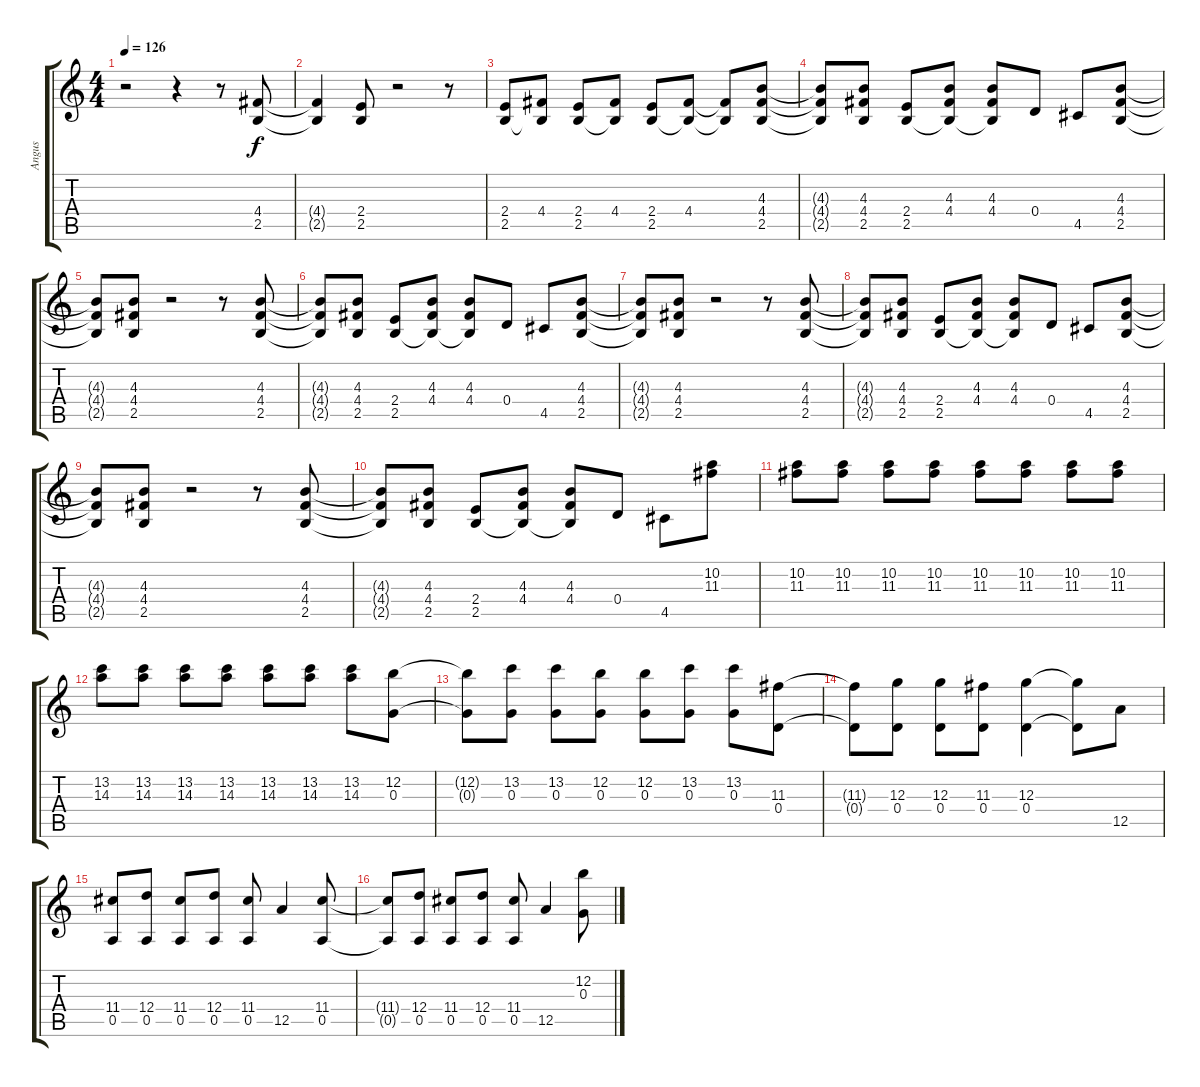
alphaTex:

\track ("Angus" "Angus") {instrument distortionguitar}
\staff {score tabs}
\tuning (E4 B3 G3 D3 A2 E2) {hide}
\ts (4 4)
\tempo 126
\clef g2
\ks c
r.2{dy f} r.4 r.8 (4.4 2.5).8 |
(4.4{t} 2.5{t}).4 (2.4 2.5).8 r.2 r.8 |
(2.4 2.5).8 (4.4 2.5{t}).8 (2.4 2.5).8 (4.4 2.5{t}).8 (2.4 2.5).8 (4.4 2.5{t}).8 (4.4{t} 2.5{t}).8 (4.3 4.4 2.5).8 |
(4.3{t} 4.4{t} 2.5{t}).8 (4.3 4.4 2.5).8 (2.4 2.5).8 (4.3 4.4 2.5{t}).8 (4.3 4.4 2.5{t}).8 0.4.8 4.5.8 (4.3 4.4 2.5).8 |
(4.3{t} 4.4{t} 2.5{t}).8 (4.3 4.4 2.5).8 r.2 r.8 (4.3 4.4 2.5).8 |
(4.3{t} 4.4{t} 2.5{t}).8 (4.3 4.4 2.5).8 (2.4 2.5).8 (4.3 4.4 2.5{t}).8 (4.3 4.4 2.5{t}).8 0.4.8 4.5.8 (4.3 4.4 2.5).8 |
(4.3{t} 4.4{t} 2.5{t}).8 (4.3 4.4 2.5).8 r.2 r.8 (4.3 4.4 2.5).8 |
(4.3{t} 4.4{t} 2.5{t}).8 (4.3 4.4 2.5).8 (2.4 2.5).8 (4.3 4.4 2.5{t}).8 (4.3 4.4 2.5{t}).8 0.4.8 4.5.8 (4.3 4.4 2.5).8 |
(4.3{t} 4.4{t} 2.5{t}).8 (4.3 4.4 2.5).8 r.2 r.8 (4.3 4.4 2.5).8 |
(4.3{t} 4.4{t} 2.5{t}).8 (4.3 4.4 2.5).8 (2.4 2.5).8 (4.3 4.4 2.5{t}).8 (4.3 4.4 2.5{t}).8 0.4.8 4.5.8 (10.2 11.3).8 |
(10.2 11.3).8 (10.2 11.3).8 (10.2 11.3).8 (10.2 11.3).8 (10.2 11.3).8 (10.2 11.3).8 (10.2 11.3).8 (10.2 11.3).8 |
(13.2 14.3).8 (13.2 14.3).8 (13.2 14.3).8 (13.2 14.3).8 (13.2 14.3).8 (13.2 14.3).8 (13.2 14.3).8 (12.2 0.3).8 |
(12.2{t} 0.3{t}).8 (13.2 0.3).8 (13.2 0.3).8 (12.2 0.3).8 (12.2 0.3).8 (13.2 0.3).8 (13.2 0.3).8 (11.3 0.4).8 |
(11.3{t} 0.4{t}).8 (12.3 0.4).8 (12.3 0.4).8 (11.3 0.4).8 (12.3 0.4).4 (12.3{t} 0.4{t}).8 12.5.8 |
(11.4 0.5).8 (12.4 0.5).8 (11.4 0.5).8 (12.4 0.5).8 (11.4 0.5).8 12.5.4 (11.4 0.5).8 |
(11.4{t} 0.5{t}).8 (12.4 0.5).8 (11.4 0.5).8 (12.4 0.5).8 (11.4 0.5).8 12.5.4 (12.2 0.3).8
